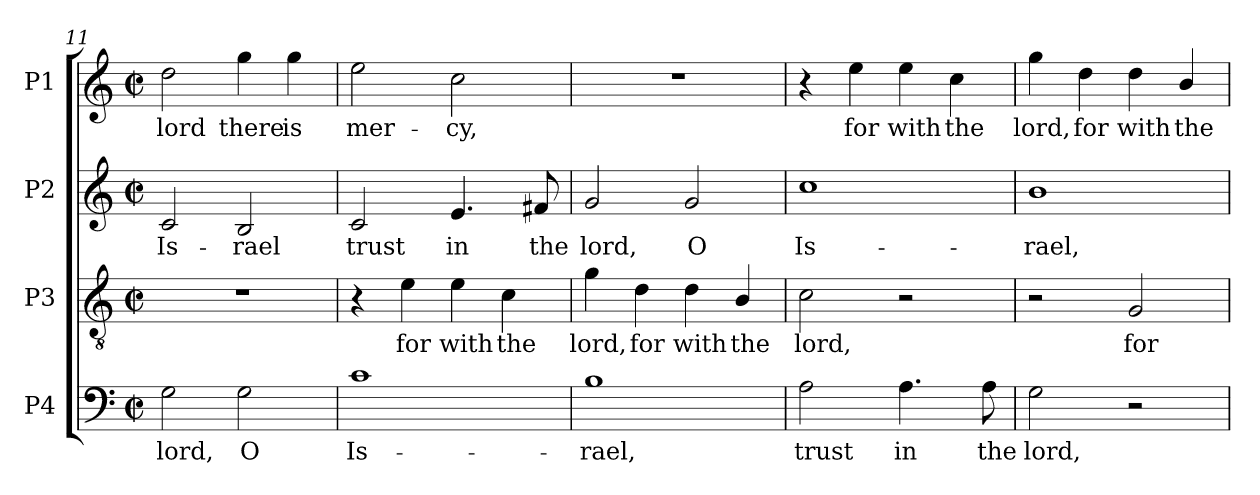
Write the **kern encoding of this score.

**kern	**text	**kern	**text	**kern	**text	**kern	**text
*part4	*part4	*part3	*part3	*part2	*part2	*part1	*part1
*staff4	*staff4	*staff3	*staff3	*staff2	*staff2	*staff1	*staff1
*I"P4	*	*I"P3	*	*I"P2	*	*I"P1	*
*clefF4	*	*clefGv2	*	*clefG2	*	*clefG2	*
*	*	*ITrd7c12	*	*	*	*	*
*k[]	*	*k[]	*	*k[]	*	*k[]	*
*C:	*	*C:	*	*C:	*	*C:	*
*M2/2	*	*M2/2	*	*M2/2	*	*M2/2	*
*met(c|)	*	*met(c|)	*	*met(c|)	*	*met(c|)	*
=11	=11	=11	=11	=11	=11	=11	=11
!	!LO:LY:b:color=#000000	!	!	!	!	!	!
!	!	!	!	!	!LO:LY:b:color=#000000	!	!
!	!	!	!	!	!	!	!LO:LY:b:color=#000000
2Gi\	lord,	1r	.	2ci/	Is-	2ddi\	lord
!	!LO:LY:b:color=#000000	!	!	!	!	!	!
!	!	!	!	!	!LO:LY:b:color=#000000	!	!
!	!	!	!	!	!	!	!LO:LY:b:color=#000000
2Gi\	O	.	.	2Bi/	-rael	4ggi\	there
!	!	!	!	!	!	!	!LO:LY:b:color=#000000
.	.	.	.	.	.	4ggi\	is
=12	=12	=12	=12	=12	=12	=12	=12
!	!LO:LY:b:color=#000000	!	!	!	!	!	!
!	!	!	!	!	!LO:LY:b:color=#000000	!	!
!	!	!	!	!	!	!	!LO:LY:b:color=#000000
1ci	Is-	4r	.	2ci/	trust	2eei\	mer-
!	!	!	!LO:LY:b:color=#000000	!	!	!	!
.	.	4Ei\	for	.	.	.	.
!	!	!	!LO:LY:b:color=#000000	!	!	!	!
!	!	!	!	!	!LO:LY:b:color=#000000	!	!
!	!	!	!	!	!	!	!LO:LY:b:color=#000000
.	.	4Ei\	with	4.ei/	in	2cci\	-cy,
!	!	!	!LO:LY:b:color=#000000	!	!	!	!
.	.	4Ci\	the	.	.	.	.
!	!	!	!	!	!LO:LY:b:color=#000000	!	!
.	.	.	.	8f#Xi/	the	.	.
!!LO:LB:g=z
=13	=13	=13	=13	=13	=13	=13	=13
!	!LO:LY:b:color=#000000	!	!	!	!	!	!
!	!	!	!LO:LY:b:color=#000000	!	!	!	!
!	!	!	!	!	!LO:LY:b:color=#000000	!	!
1Bi	-rael,	4Gi\	lord,	2gi/	lord,	1r	.
!	!	!	!LO:LY:b:color=#000000	!	!	!	!
.	.	4Di\	for	.	.	.	.
!	!	!	!LO:LY:b:color=#000000	!	!	!	!
!	!	!	!	!	!LO:LY:b:color=#000000	!	!
.	.	4Di\	with	2gi/	O	.	.
!	!	!	!LO:LY:b:color=#000000	!	!	!	!
.	.	4BBi/	the	.	.	.	.
=14	=14	=14	=14	=14	=14	=14	=14
!	!LO:LY:b:color=#000000	!	!	!	!	!	!
!	!	!	!LO:LY:b:color=#000000	!	!	!	!
!	!	!	!	!	!LO:LY:b:color=#000000	!	!
2Ai\	trust	2Ci\	lord,	1cci	Is-	4r	.
!	!	!	!	!	!	!	!LO:LY:b:color=#000000
.	.	.	.	.	.	4eei\	for
!	!LO:LY:b:color=#000000	!	!	!	!	!	!
!	!	!	!	!	!	!	!LO:LY:b:color=#000000
4.Ai\	in	2r	.	.	.	4eei\	with
!	!	!	!	!	!	!	!LO:LY:b:color=#000000
.	.	.	.	.	.	4cci\	the
!	!LO:LY:b:color=#000000	!	!	!	!	!	!
8Ai\	the	.	.	.	.	.	.
=15	=15	=15	=15	=15	=15	=15	=15
!	!LO:LY:b:color=#000000	!	!	!	!	!	!
!	!	!	!	!	!LO:LY:b:color=#000000	!	!
!	!	!	!	!	!	!	!LO:LY:b:color=#000000
2Gi\	lord,	2r	.	1bi	-rael,	4ggi\	lord,
!	!	!	!	!	!	!	!LO:LY:b:color=#000000
.	.	.	.	.	.	4ddi\	for
!	!	!	!LO:LY:b:color=#000000	!	!	!	!
!	!	!	!	!	!	!	!LO:LY:b:color=#000000
2r	.	2GGi/	for	.	.	4ddi\	with
!	!	!	!	!	!	!	!LO:LY:b:color=#000000
.	.	.	.	.	.	4bi/	the
=	=	=	=	=	=	=	=
*-	*-	*-	*-	*-	*-	*-	*-
